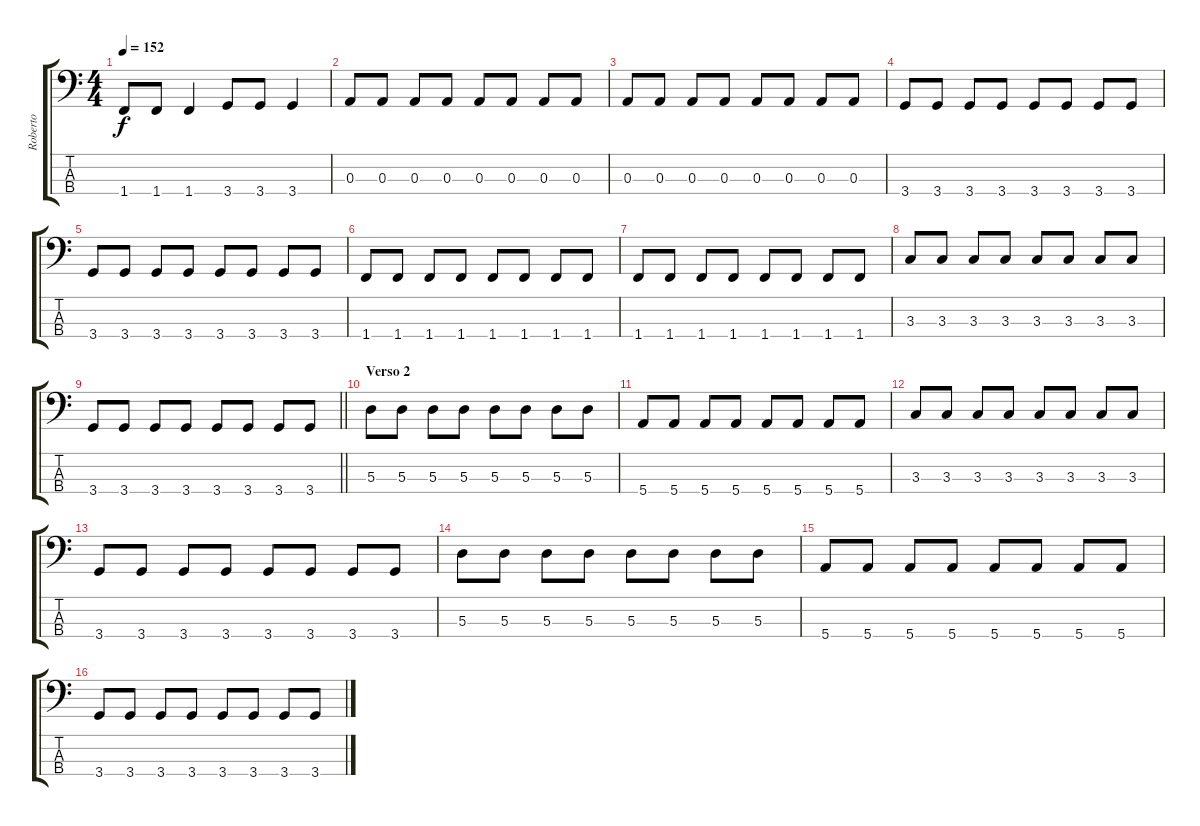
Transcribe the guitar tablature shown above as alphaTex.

\track ("Roberto" "Roberto") {instrument electricbasspick}
\staff {score tabs}
\tuning (G2 D2 A1 E1) {hide}
\ts (4 4)
\tempo 152
\clef f4
\ks c
1.4.8{dy f} 1.4.8 1.4.4 3.4.8 3.4.8 3.4.4 |
0.3.8 0.3.8 0.3.8 0.3.8 0.3.8 0.3.8 0.3.8 0.3.8 |
0.3.8 0.3.8 0.3.8 0.3.8 0.3.8 0.3.8 0.3.8 0.3.8 |
3.4.8 3.4.8 3.4.8 3.4.8 3.4.8 3.4.8 3.4.8 3.4.8 |
3.4.8 3.4.8 3.4.8 3.4.8 3.4.8 3.4.8 3.4.8 3.4.8 |
1.4.8 1.4.8 1.4.8 1.4.8 1.4.8 1.4.8 1.4.8 1.4.8 |
1.4.8 1.4.8 1.4.8 1.4.8 1.4.8 1.4.8 1.4.8 1.4.8 |
3.3.8 3.3.8 3.3.8 3.3.8 3.3.8 3.3.8 3.3.8 3.3.8 |
\barLineRight lightlight
3.4.8 3.4.8 3.4.8 3.4.8 3.4.8 3.4.8 3.4.8 3.4.8 |
\section ("" "Verso 2")
5.3.8 5.3.8 5.3.8 5.3.8 5.3.8 5.3.8 5.3.8 5.3.8 |
5.4.8 5.4.8 5.4.8 5.4.8 5.4.8 5.4.8 5.4.8 5.4.8 |
3.3.8 3.3.8 3.3.8 3.3.8 3.3.8 3.3.8 3.3.8 3.3.8 |
3.4.8 3.4.8 3.4.8 3.4.8 3.4.8 3.4.8 3.4.8 3.4.8 |
5.3.8 5.3.8 5.3.8 5.3.8 5.3.8 5.3.8 5.3.8 5.3.8 |
5.4.8 5.4.8 5.4.8 5.4.8 5.4.8 5.4.8 5.4.8 5.4.8 |
3.4.8 3.4.8 3.4.8 3.4.8 3.4.8 3.4.8 3.4.8 3.4.8
